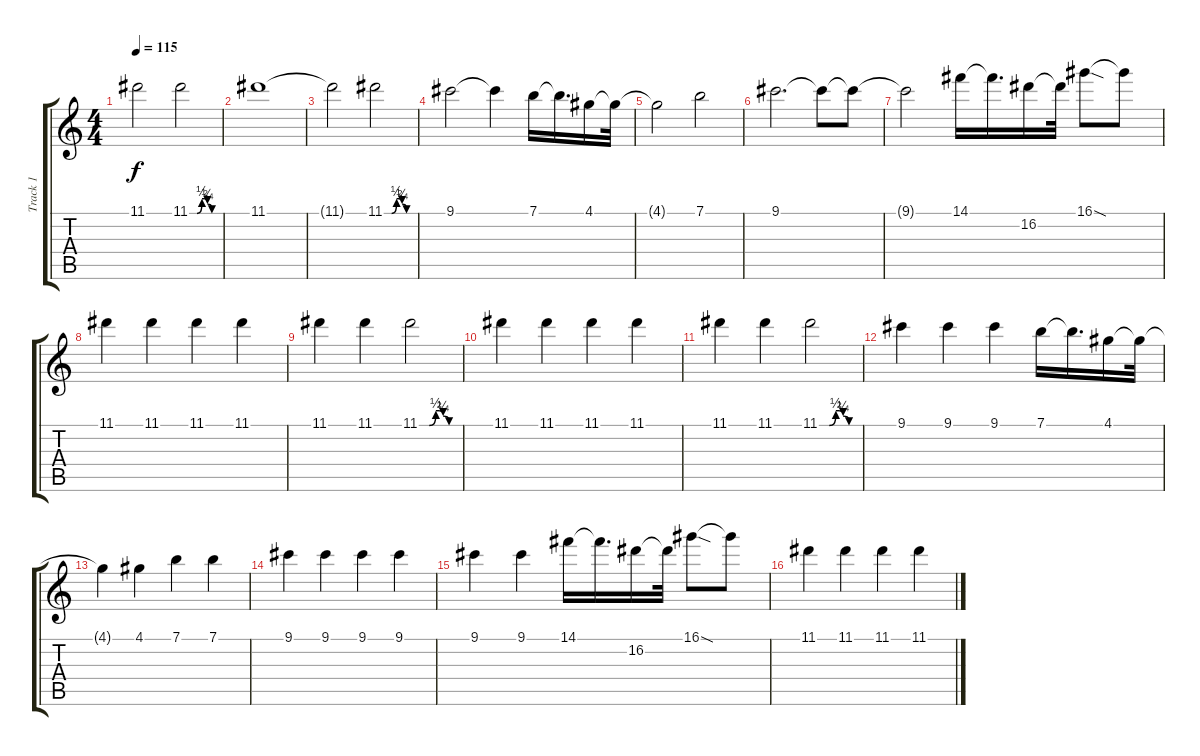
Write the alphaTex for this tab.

\track ("Track 1" "Track 1") {instrument electricguitarjazz}
\staff {score tabs}
\tuning (E4 B3 G3 D3 A2 E2) {hide}
\ts (4 4)
\tempo 115
\clef g2
\ks c
11.1{t}.2{dy f} 11.1{be (custom 0 0 15 0 25 2 30 2 36 1 45 0 60 0)}.2 |
11.1.1 |
11.1{t}.2 11.1{be (custom 0 0 15 0 25 2 30 2 36 1 45 0 60 0)}.2 |
9.1.2 9.1{t}.4 7.1.16 7.1{t}.16{d} 4.1.16 4.1{t}.32 |
4.1{t}.2 7.1.2 |
9.1.2{d} 9.1{t}.8 9.1{t}.8 |
9.1{t}.2 14.1.16 14.1{t}.16{d} 16.2.16 16.2{t}.32 16.1{sod}.8 16.1{t}.8 |
11.1.4 11.1.4 11.1.4 11.1.4 |
11.1.4 11.1.4 11.1{be (custom 0 0 15 0 25 2 30 2 36 1 45 0 60 0)}.2 |
11.1.4 11.1.4 11.1.4 11.1.4 |
11.1.4 11.1.4 11.1{be (custom 0 0 15 0 25 2 30 2 36 1 45 0 60 0)}.2 |
9.1.4 9.1.4 9.1.4 7.1.16 7.1{t}.16{d} 4.1.16 4.1{t}.32 |
4.1{t}.4 4.1.4 7.1.4 7.1.4 |
9.1.4 9.1.4 9.1.4 9.1.4 |
9.1.4 9.1.4 14.1.16 14.1{t}.16{d} 16.2.16 16.2{t}.32 16.1{sod}.8 16.1{t}.8 |
11.1.4 11.1.4 11.1.4 11.1.4
